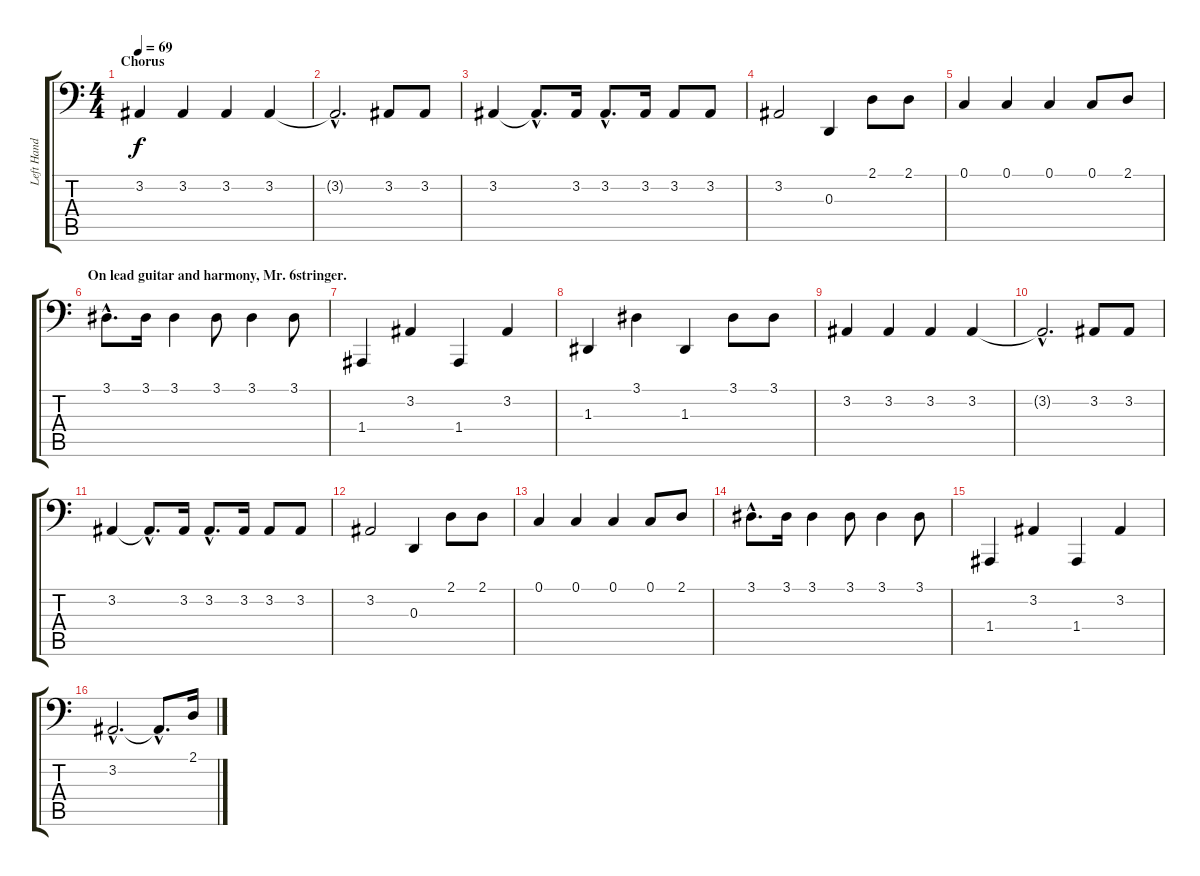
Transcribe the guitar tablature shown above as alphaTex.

\track ("Left Hand" "Left Hand") {instrument acousticgrandpiano}
\staff {score tabs}
\tuning (C3 G2 D2 A1 E1 B0) {hide}
\ts (4 4)
\section ("" "Chorus")
\tempo 69
\clef f4
\ks c
3.2.4{dy f} 3.2.4 3.2.4 3.2.4 |
3.2{hac t}.2{d} 3.2.8 3.2.8 |
3.2.4 3.2{hac t}.8{d} 3.2.16 3.2{hac}.8{d} 3.2.16 3.2.8 3.2.8 |
3.2.2 0.3.4 2.1.8 2.1.8 |
0.1.4 0.1.4 0.1.4 0.1.8 2.1.8 |
\section ("" "On lead guitar and harmony, Mr. 6stringer.")
3.1{hac}.8{d} 3.1.16 3.1.4 3.1.8 3.1.4 3.1.8 |
1.4.4 3.2.4 1.4.4 3.2.4 |
1.3.4 3.1.4 1.3.4 3.1.8 3.1.8 |
3.2.4 3.2.4 3.2.4 3.2.4 |
3.2{hac t}.2{d} 3.2.8 3.2.8 |
3.2.4 3.2{hac t}.8{d} 3.2.16 3.2{hac}.8{d} 3.2.16 3.2.8 3.2.8 |
3.2.2 0.3.4 2.1.8 2.1.8 |
0.1.4 0.1.4 0.1.4 0.1.8 2.1.8 |
3.1{hac}.8{d} 3.1.16 3.1.4 3.1.8 3.1.4 3.1.8 |
1.4.4 3.2.4 1.4.4 3.2.4 |
3.2{hac}.2{d} 3.2{hac t}.8{d} 2.1.16
